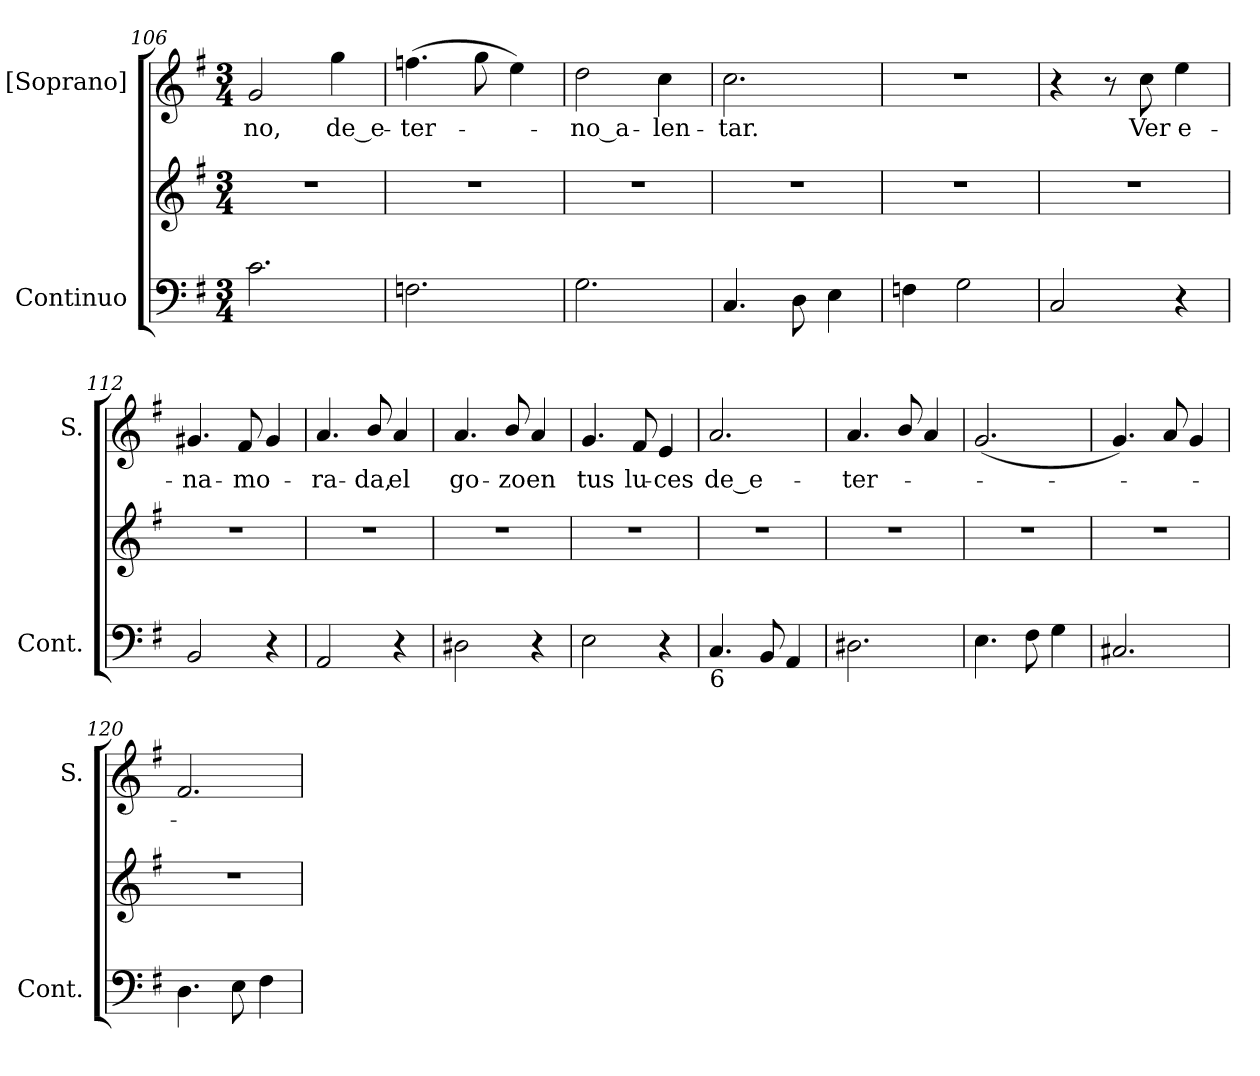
**kern	**kern	**kern	**text
*part2	*part2	*part1	*part1
*staff3	*staff2	*staff1	*staff1
*I"Continuo	*	*I"[Soprano]	*
*I'Cont.	*	*I'S.	*
*clefF4	*clefG2	*clefG2	*
*k[f#]	*k[f#]	*k[f#]	*
*G:	*G:	*G:	*
*M3/4	*M3/4	*M3/4	*
=106	=106	=106	=106
!	!LO:N:vis=1	!	!
!	!	!	!LO:LY:b:color=#000000
2.ci\	2.r	2gi/	-no,
!	!	!	!LO:LY:b:color=#000000
.	.	4ggi\	de_e-
=107	=107	=107	=107
!	!LO:N:vis=1	!	!
!	!	!	!LO:LY:b:color=#000000
2.Fni\	2.r	(4.ffni\	-ter-
.	.	8ggi\	.
.	.	4eei\)	.
=108	=108	=108	=108
!	!LO:N:vis=1	!	!
!	!	!	!LO:LY:b:color=#000000
2.Gi\	2.r	2ddi\	-no_a-
!	!	!	!LO:LY:b:color=#000000
.	.	4cci\	-len-
=109	=109	=109	=109
!	!LO:N:vis=1	!	!
!	!	!	!LO:LY:b:color=#000000
4.Ci/	2.r	2.cci\	-tar.
8Di\	.	.	.
4Ei\	.	.	.
!!LO:LB:g=z
=110	=110	=110	=110
!	!LO:N:vis=1	!LO:N:vis=1	!
4Fni\	2.r	2.r	.
2Gi\	.	.	.
=111	=111	=111	=111
!	!LO:N:vis=1	!	!
2Ci/	2.r	4r	.
.	.	8r	.
!	!	!	!LO:LY:b:color=#000000
.	.	8cci\	Ver
!	!	!	!LO:LY:b:color=#000000
4r	.	4eei\	e-
=112	=112	=112	=112
!	!LO:N:vis=1	!	!
!	!	!	!LO:LY:b:color=#000000
2BBi/	2.r	4.g#Xi/	-na-
!	!	!	!LO:LY:b:color=#000000
.	.	8f#i/	-mo-
4r	.	4g#i/	.
=113	=113	=113	=113
!	!LO:N:vis=1	!	!
!	!	!	!LO:LY:b:color=#000000
2AAi/	2.r	4.ai/	-ra-
!	!	!	!LO:LY:b:color=#000000
.	.	8bi/	-da,
!	!	!	!LO:LY:b:color=#000000
4r	.	4ai/	el
=114	=114	=114	=114
!	!LO:N:vis=1	!	!
!	!	!	!LO:LY:b:color=#000000
2D#Xi\	2.r	4.ai/	go-
!	!	!	!LO:LY:b:color=#000000
.	.	8bi/	-zo
!	!	!	!LO:LY:b:color=#000000
4r	.	4ai/	en
=115	=115	=115	=115
!	!LO:N:vis=1	!	!
!	!	!	!LO:LY:b:color=#000000
2Ei\	2.r	4.gi/	tus
!	!	!	!LO:LY:b:color=#000000
.	.	8f#i/	lu-
!	!	!	!LO:LY:b:color=#000000
4r	.	4ei/	-ces
=116	=116	=116	=116
!	!LO:N:vis=1	!	!
!LO:TX:b:t=6	!	!	!
!	!	!	!LO:LY:b:color=#000000
4.Ci/	2.r	2.ai/	de_e-
8BBi/	.	.	.
4AAi/	.	.	.
!!LO:LB:g=z
=117	=117	=117	=117
!	!LO:N:vis=1	!	!
!	!	!	!LO:LY:b:color=#000000
2.D#Xi\	2.r	4.ai/	-ter-
.	.	8bi/	.
.	.	4ai/	.
=118	=118	=118	=118
!	!LO:N:vis=1	!	!
4.Ei\	2.r	(2.gi/	.
8F#i\	.	.	.
4Gi\	.	.	.
=119	=119	=119	=119
!	!LO:N:vis=1	!	!
2.C#Xi/	2.r	4.gi/)	.
.	.	8ai/	.
.	.	4gi/	.
=120	=120	=120	=120
!	!LO:N:vis=1	!	!
4.Di\	2.r	2.f#i/	.
8Ei\	.	.	.
4F#i\	.	.	.
=	=	=	=
*-	*-	*-	*-
